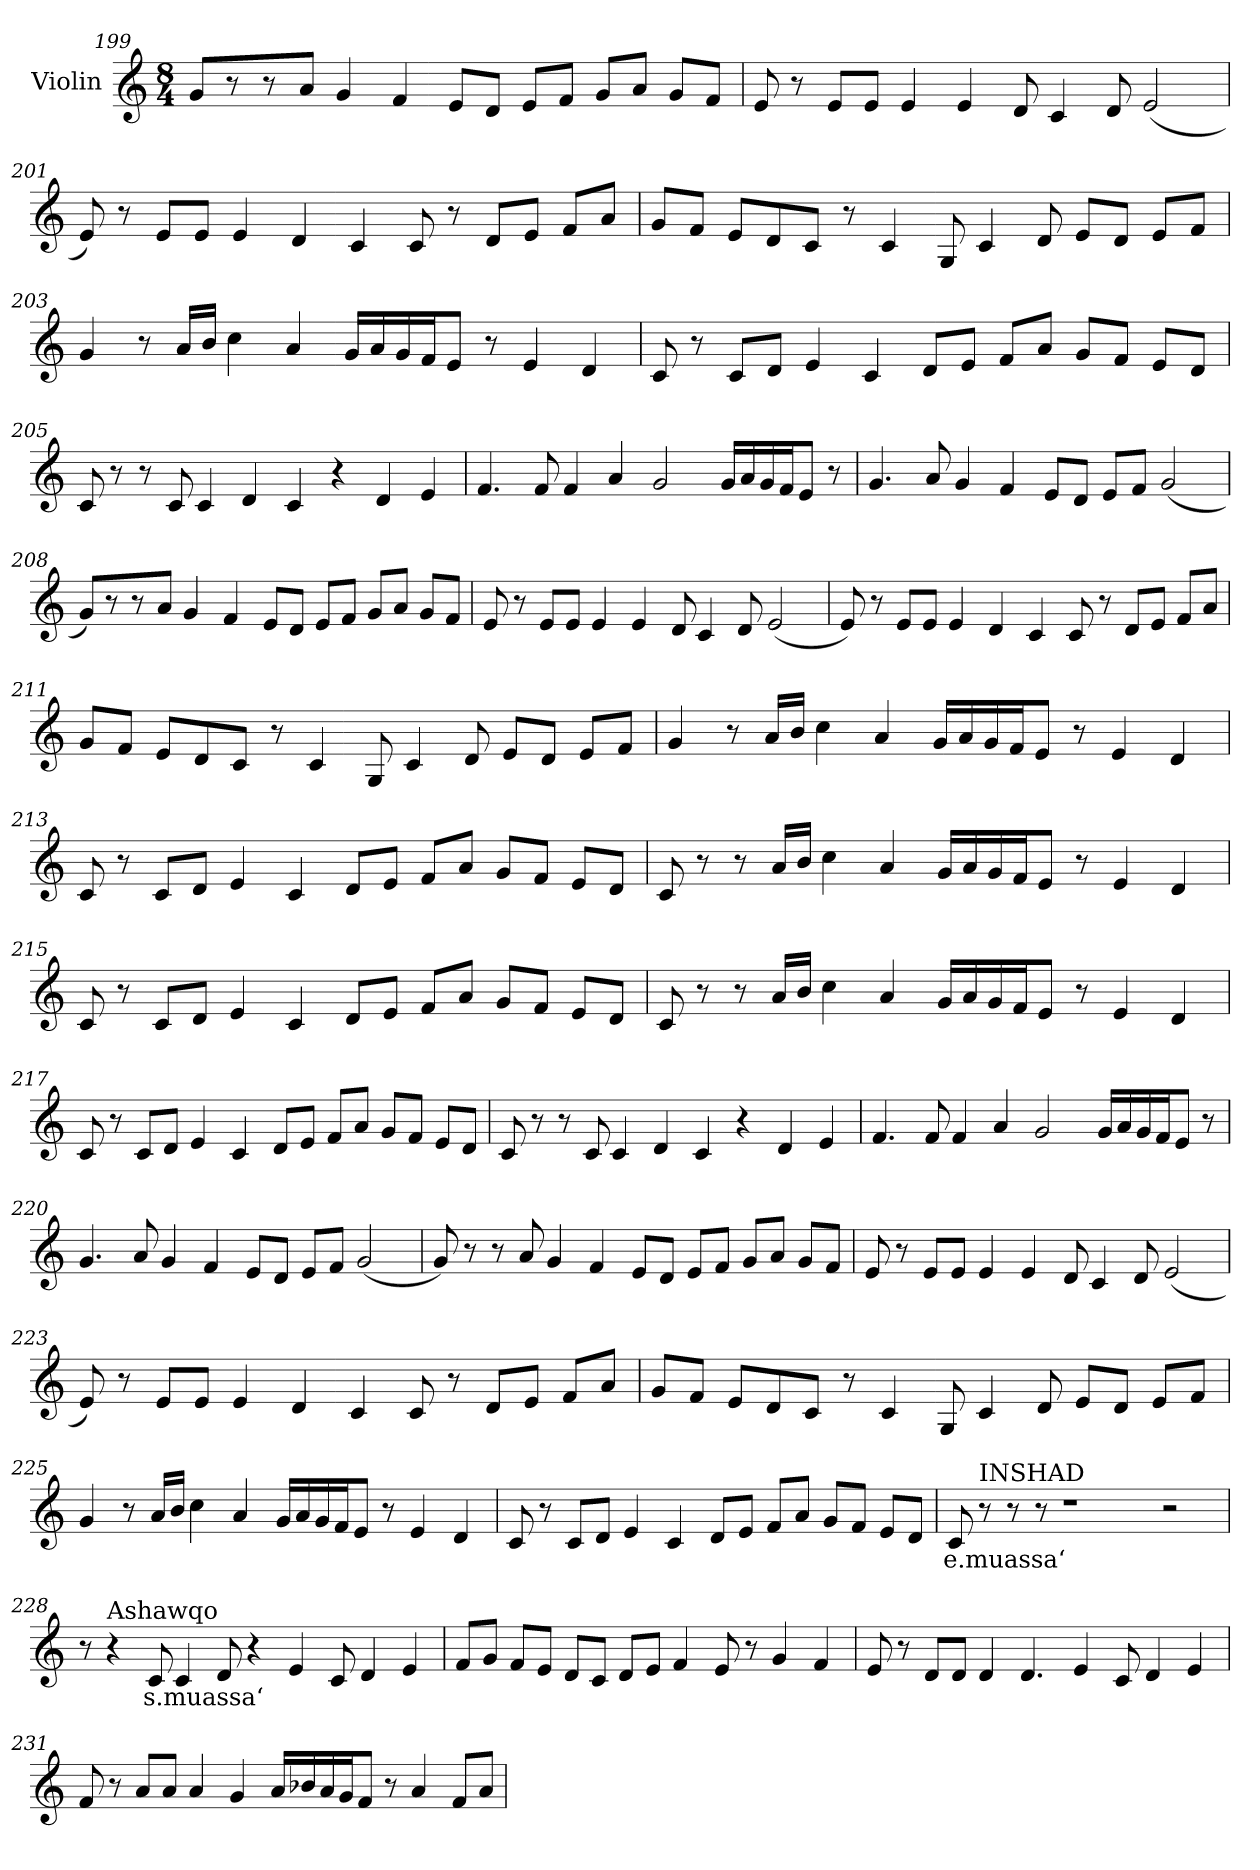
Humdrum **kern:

**kern	**text
*part1	*part1
*staff1	*staff1
*I"Violin	*
*clefG2	*
*k[]	*
*M8/4	*
=199	=199
8g/L	.
8r	.
8r	.
8a/J	.
4g/	.
4f/	.
8e/L	.
8d/J	.
8e/L	.
8f/J	.
8g/L	.
8a/J	.
8g/L	.
8f/J	.
!!LO:LB:g=z
=200	=200
8e/	.
8r	.
8e/L	.
8e/J	.
4e/	.
4e/	.
8d/	.
4c/	.
8d/	.
(<2e/	.
=201	=201
8e/)	.
8r	.
8e/L	.
8e/J	.
4e/	.
4d/	.
4c/	.
8c/	.
8r	.
8d/L	.
8e/J	.
8f/L	.
8a/J	.
!!LO:LB:g=z
=202	=202
8g/L	.
8f/J	.
8e/L	.
8d/	.
8c/J	.
8r	.
4c/	.
8G/	.
4c/	.
8d/	.
8e/L	.
8d/J	.
8e/L	.
8f/J	.
=203	=203
4g/	.
8r	.
16a/LL	.
16b/JJ	.
4cc\	.
4a/	.
16g/LL	.
16a/	.
16g/	.
16f/J	.
8e/J	.
8r	.
4e/	.
4d/	.
!!LO:LB:g=z
=204	=204
8c/	.
8r	.
8c/L	.
8d/J	.
4e/	.
4c/	.
8d/L	.
8e/J	.
8f/L	.
8a/J	.
8g/L	.
8f/J	.
8e/L	.
8d/J	.
=205	=205
8c/	.
8r	.
8r	.
8c/	.
4c/	.
4d/	.
4c/	.
4r	.
4d/	.
4e/	.
!!LO:PB:g=z
=206	=206
4.f/	.
8f/	.
4f/	.
4a/	.
2g/	.
16g/LL	.
16a/	.
16g/	.
16f/J	.
8e/J	.
8r	.
=207	=207
4.g/	.
8a/	.
4g/	.
4f/	.
8e/L	.
8d/J	.
8e/L	.
8f/J	.
(<2g/	.
!!LO:LB:g=z
=208	=208
8g/L)	.
8r	.
8r	.
8a/J	.
4g/	.
4f/	.
8e/L	.
8d/J	.
8e/L	.
8f/J	.
8g/L	.
8a/J	.
8g/L	.
8f/J	.
=209	=209
8e/	.
8r	.
8e/L	.
8e/J	.
4e/	.
4e/	.
8d/	.
4c/	.
8d/	.
(<2e/	.
!!LO:LB:g=z
=210	=210
8e/)	.
8r	.
8e/L	.
8e/J	.
4e/	.
4d/	.
4c/	.
8c/	.
8r	.
8d/L	.
8e/J	.
8f/L	.
8a/J	.
=211	=211
8g/L	.
8f/J	.
8e/L	.
8d/	.
8c/J	.
8r	.
4c/	.
8G/	.
4c/	.
8d/	.
8e/L	.
8d/J	.
8e/L	.
8f/J	.
!!LO:LB:g=z
=212	=212
4g/	.
8r	.
16a/LL	.
16b/JJ	.
4cc\	.
4a/	.
16g/LL	.
16a/	.
16g/	.
16f/J	.
8e/J	.
8r	.
4e/	.
4d/	.
=213	=213
8c/	.
8r	.
8c/L	.
8d/J	.
4e/	.
4c/	.
8d/L	.
8e/J	.
8f/L	.
8a/J	.
8g/L	.
8f/J	.
8e/L	.
8d/J	.
!!LO:LB:g=z
=214	=214
8c/	.
8r	.
8r	.
16a/LL	.
16b/JJ	.
4cc\	.
4a/	.
16g/LL	.
16a/	.
16g/	.
16f/J	.
8e/J	.
8r	.
4e/	.
4d/	.
=215	=215
8c/	.
8r	.
8c/L	.
8d/J	.
4e/	.
4c/	.
8d/L	.
8e/J	.
8f/L	.
8a/J	.
8g/L	.
8f/J	.
8e/L	.
8d/J	.
!!LO:LB:g=z
=216	=216
8c/	.
8r	.
8r	.
16a/LL	.
16b/JJ	.
4cc\	.
4a/	.
16g/LL	.
16a/	.
16g/	.
16f/J	.
8e/J	.
8r	.
4e/	.
4d/	.
=217	=217
8c/	.
8r	.
8c/L	.
8d/J	.
4e/	.
4c/	.
8d/L	.
8e/J	.
8f/L	.
8a/J	.
8g/L	.
8f/J	.
8e/L	.
8d/J	.
!!LO:LB:g=z
=218	=218
8c/	.
8r	.
8r	.
8c/	.
4c/	.
4d/	.
4c/	.
4r	.
4d/	.
4e/	.
=219	=219
4.f/	.
8f/	.
4f/	.
4a/	.
2g/	.
16g/LL	.
16a/	.
16g/	.
16f/J	.
8e/J	.
8r	.
!!LO:LB:g=z
=220	=220
4.g/	.
8a/	.
4g/	.
4f/	.
8e/L	.
8d/J	.
8e/L	.
8f/J	.
(<2g/	.
=221	=221
8g/)	.
8r	.
8r	.
8a/	.
4g/	.
4f/	.
8e/L	.
8d/J	.
8e/L	.
8f/J	.
8g/L	.
8a/J	.
8g/L	.
8f/J	.
!!LO:PB:g=z
=222	=222
8e/	.
8r	.
8e/L	.
8e/J	.
4e/	.
4e/	.
8d/	.
4c/	.
8d/	.
(<2e/	.
=223	=223
8e/)	.
8r	.
8e/L	.
8e/J	.
4e/	.
4d/	.
4c/	.
8c/	.
8r	.
8d/L	.
8e/J	.
8f/L	.
8a/J	.
!!LO:LB:g=z
=224	=224
8g/L	.
8f/J	.
8e/L	.
8d/	.
8c/J	.
8r	.
4c/	.
8G/	.
4c/	.
8d/	.
8e/L	.
8d/J	.
8e/L	.
8f/J	.
=225	=225
4g/	.
8r	.
16a/LL	.
16b/JJ	.
4cc\	.
4a/	.
16g/LL	.
16a/	.
16g/	.
16f/J	.
8e/J	.
8r	.
4e/	.
4d/	.
!!LO:LB:g=z
=226	=226
8c/	.
8r	.
8c/L	.
8d/J	.
4e/	.
4c/	.
8d/L	.
8e/J	.
8f/L	.
8a/J	.
8g/L	.
8f/J	.
8e/L	.
8d/J	.
=227	=227
!	!LO:LY:b
8c/	e.muassa‘
!LO:TX:a:t=INSHAD	!
8r	.
8r	.
8r	.
1r	.
2r	.
=228	=228
*MM80	*
8r	.
!LO:TX:a:t=Ashawqo	!
4r	.
!	!LO:LY:b
8c/	s.muassa‘
4c/	.
8d/	.
4r	.
4e/	.
8c/	.
4d/	.
4e/	.
!!LO:LB:g=z
=229	=229
8f/L	.
8g/J	.
8f/L	.
8e/J	.
8d/L	.
8c/J	.
8d/L	.
8e/J	.
4f/	.
8e/	.
8r	.
4g/	.
4f/	.
=230	=230
8e/	.
8r	.
8d/L	.
8d/J	.
4d/	.
4.d/	.
4e/	.
8c/	.
4d/	.
4e/	.
!!LO:LB:g=z
=231	=231
8f/	.
8r	.
8a/L	.
8a/J	.
4a/	.
4g/	.
16a/LL	.
16b-X/	.
16a/	.
16g/J	.
8f/J	.
8r	.
4a/	.
8f/L	.
8a/J	.
=	=
*-	*-
